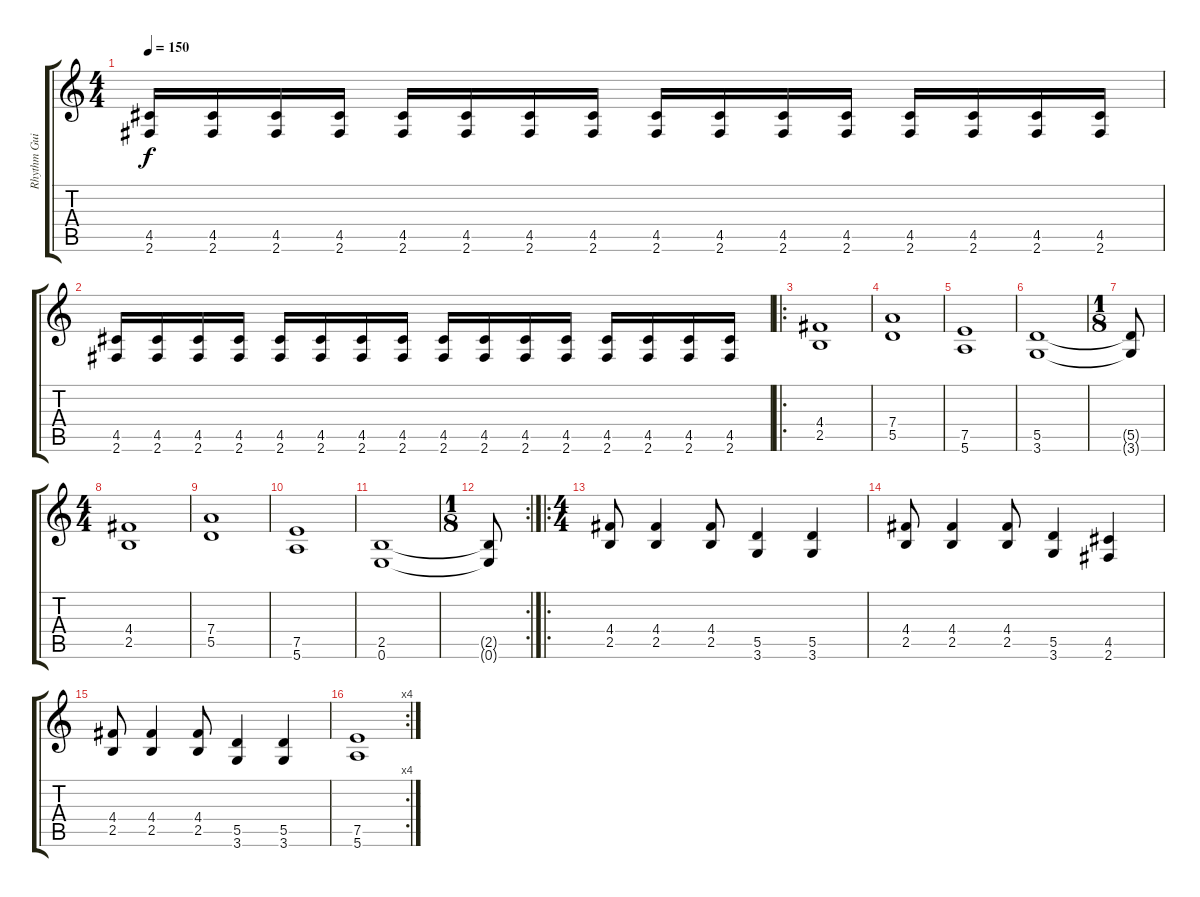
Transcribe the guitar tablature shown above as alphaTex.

\track ("Rhythm Guitar" "Rhythm Gui") {instrument distortionguitar}
\staff {score tabs}
\tuning (E4 B3 G3 D3 A2 E2) {hide}
\ts (4 4)
\tempo 150
\clef g2
\ks c
(4.5 2.6).16{dy f} (4.5 2.6).16 (4.5 2.6).16 (4.5 2.6).16 (4.5 2.6).16 (4.5 2.6).16 (4.5 2.6).16 (4.5 2.6).16 (4.5 2.6).16 (4.5 2.6).16 (4.5 2.6).16 (4.5 2.6).16 (4.5 2.6).16 (4.5 2.6).16 (4.5 2.6).16 (4.5 2.6).16 |
(4.5 2.6).16 (4.5 2.6).16 (4.5 2.6).16 (4.5 2.6).16 (4.5 2.6).16 (4.5 2.6).16 (4.5 2.6).16 (4.5 2.6).16 (4.5 2.6).16 (4.5 2.6).16 (4.5 2.6).16 (4.5 2.6).16 (4.5 2.6).16 (4.5 2.6).16 (4.5 2.6).16 (4.5 2.6).16 |
\ro
(4.4 2.5).1 |
(7.4 5.5).1 |
(7.5 5.6).1 |
(5.5 3.6).1 |
\ts (1 8)
(5.5{t} 3.6{t}).8 |
\ts (4 4)
(4.4 2.5).1 |
(7.4 5.5).1 |
(7.5 5.6).1 |
(2.5 0.6).1 |
\rc 2
\ts (1 8)
(2.5{t} 0.6{t}).8 |
\ro
\ts (4 4)
(4.4 2.5).8 (4.4 2.5).4 (4.4 2.5).8 (5.5 3.6).4 (5.5 3.6).4 |
(4.4 2.5).8 (4.4 2.5).4 (4.4 2.5).8 (5.5 3.6).4 (4.5 2.6).4 |
(4.4 2.5).8 (4.4 2.5).4 (4.4 2.5).8 (5.5 3.6).4 (5.5 3.6).4 |
\rc 4
(7.5 5.6).1
